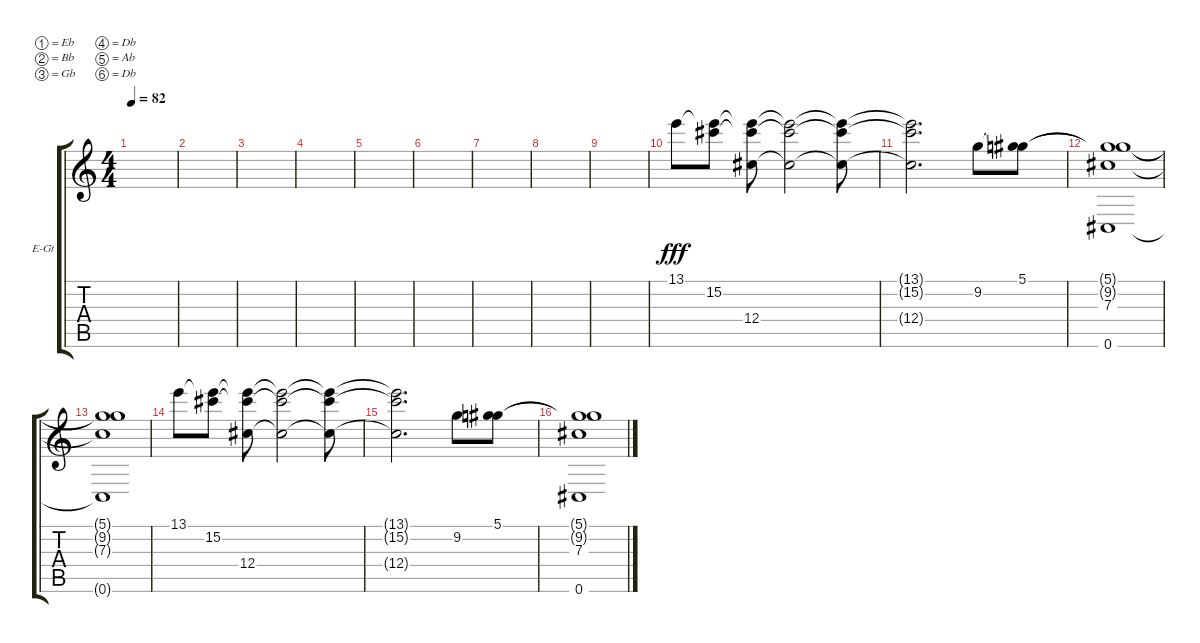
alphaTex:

\bracketExtendMode groupsimilarinstruments
\firstSystemTrackNameOrientation horizontal
\otherSystemsTrackNameOrientation horizontal
\track ("Electric Guitar" "E-Gt") {instrument distortionguitar}
\staff {score tabs}
\tuning (Eb4 Bb3 Gb3 Db3 Ab2 Db2)
\ts (4 4)
\tempo 82
\clef g2
\ks c
|
|
|
|
|
|
|
|
|
13.1.8{dy fff} (15.2 13.1{t}).8 (12.4 13.1{t} 15.2{t}).8 (13.1{t} 15.2{t} 12.4{t}).2 (13.1{t} 15.2{t} 12.4{t}).8 |
(13.1{t} 15.2{t} 12.4{t}).2{d} 9.2.8 (5.1 9.2{t}).8 |
(7.3 0.6 9.2{t} 5.1{t}).1 |
(0.6{t} 7.3{t} 9.2{t} 5.1{t}).1 |
13.1.8 (15.2 13.1{t}).8 (12.4 13.1{t} 15.2{t}).8 (13.1{t} 15.2{t} 12.4{t}).2 (13.1{t} 15.2{t} 12.4{t}).8 |
(13.1{t} 15.2{t} 12.4{t}).2{d} 9.2.8 (5.1 9.2{t}).8 |
(7.3 0.6 9.2{t} 5.1{t}).1
